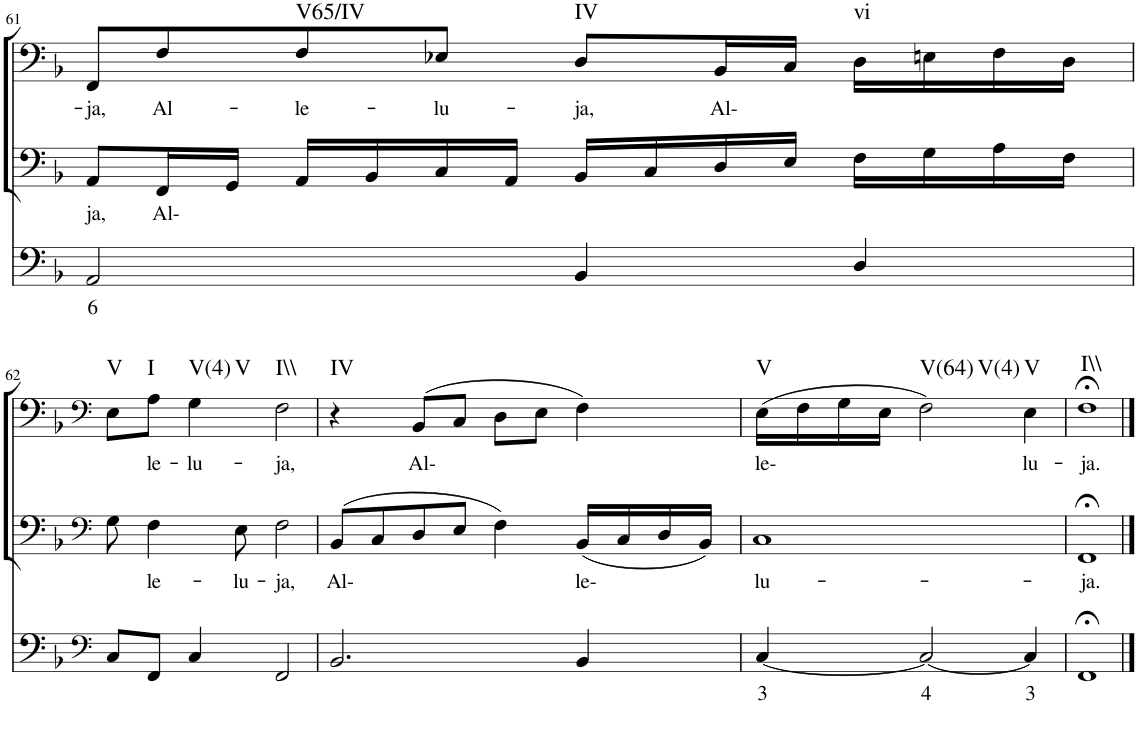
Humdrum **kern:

**kern	**text	**kern	**text	**kern	**text	**harte
*part3	*part3	*part2	*part2	*part1	*part1	*part1
*staff3	*staff3	*staff2	*staff2	*staff1	*staff1	*
*I"Continuo	*	*I"Bass II	*	*I"Bass I	*	*
!!LO:PB:g=z
*clefF4	*	*clefF4	*	*clefF4	*	*
*k[b-]	*	*k[b-]	*	*k[b-]	*	*
*M4/4	*	*M4/4	*	*M4/4	*	*
=61	=61	=61	=61	=61	=61	=61
!	!LO:LY:b	!	!LO:LY:b	!	!LO:LY:b	!
2AA/	6	8AA/L	ja,	8FF/L	ja,	.
!	!	!	!LO:LY:b	!	!LO:LY:b	!
.	.	16FF/L	Al-	8F/	Al-	.
.	.	16GG/JJ	.	.	.	.
!	!	!	!	!	!LO:LY:b	!LO:H:kt=V65/IV
.	.	16AA/LL	.	8F/	le-	N
.	.	16BB-/	.	.	.	.
!	!	!	!	!	!LO:LY:b	!
.	.	16C/	.	8E-X/J	lu-	.
.	.	16AA/JJ	.	.	.	.
!	!	!	!	!	!LO:LY:b	!LO:H:kt=IV
4BB-/	.	16BB-/LL	.	8D/L	ja,	N
.	.	16C/	.	.	.	.
!	!	!	!	!	!LO:LY:b	!
.	.	16D/	.	16BB-/L	Al-	.
.	.	16E/JJ	.	16C/JJ	.	.
!	!	!	!	!	!	!LO:H:kt=vi
4D/	.	16F\LL	.	16D\LL	.	N
.	.	16G\	.	16En\	.	.
.	.	16A\	.	16F\	.	.
.	.	16F\JJ	.	16D\JJ	.	.
!!LO:LB:g=z
=62	=62	=62	=62	=62	=62	=62
*clefF4	*	*clefF4	*	*clefF4	*	*
!	!	!	!	!	!	!LO:H:kt=V
8C/L	.	8G\	.	8E\L	.	N
!	!	!	!LO:LY:b	!	!LO:LY:b	!LO:H:kt=I
8FF/J	.	4F\	le-	8A\J	le-	N
!	!	!	!	!	!LO:LY:b	!LO:H:n=1:kt=V(4)
!	!	!	!	!	!	!LO:H:n=2:kt=V
4C/	.	.	.	4G\	lu-	N N
!	!	!	!LO:LY:b	!	!	!
.	.	8E\	lu-	.	.	.
!	!	!	!LO:LY:b	!	!LO:LY:b	!LO:H:kt=I\\
2FF/	.	2F\	ja,	2F\	ja,	N
=63	=63	=63	=63	=63	=63	=63
!	!	!	!LO:LY:b	!	!	!LO:H:kt=IV
2.BB-/	.	(8BB-/L	Al-	4r	.	N
.	.	8C/	.	.	.	.
!	!	!	!	!	!LO:LY:b	!
.	.	8D/	.	(8BB-/L	Al-	.
.	.	8E/J	.	8C/J	.	.
.	.	4F\)	.	8D\L	.	.
.	.	.	.	8E\J	.	.
!	!	!	!LO:LY:b	!	!	!
4BB-/	.	(16BB-/LL	le-	4F\)	.	.
.	.	16C/	.	.	.	.
.	.	16D/	.	.	.	.
.	.	16BB-/JJ)	.	.	.	.
=64	=64	=64	=64	=64	=64	=64
!	!LO:LY:b	!	!LO:LY:b	!	!LO:LY:b	!LO:H:kt=V
[4C/	3	1C	lu-	(16E\LL	le-	N
.	.	.	.	16F\	.	.
.	.	.	.	16G\	.	.
.	.	.	.	16E\JJ	.	.
!	!LO:LY:b	!	!	!	!	!LO:H:n=1:kt=V(64)
!	!	!	!	!	!	!LO:H:n=2:kt=V(4)
2C/_	4	.	.	2F\)	.	N N
!	!LO:LY:b	!	!	!	!LO:LY:b	!LO:H:kt=V
4C/]	3	.	.	4E\	lu-	N
=65	=65	=65	=65	=65	=65	=65
!	!	!	!LO:LY:b	!	!LO:LY:b	!LO:H:kt=I\\
1FF;<	.	1FF;<	ja.	1F;<	ja.	N
==	==	==	==	==	==	==
*-	*-	*-	*-	*-	*-	*-
